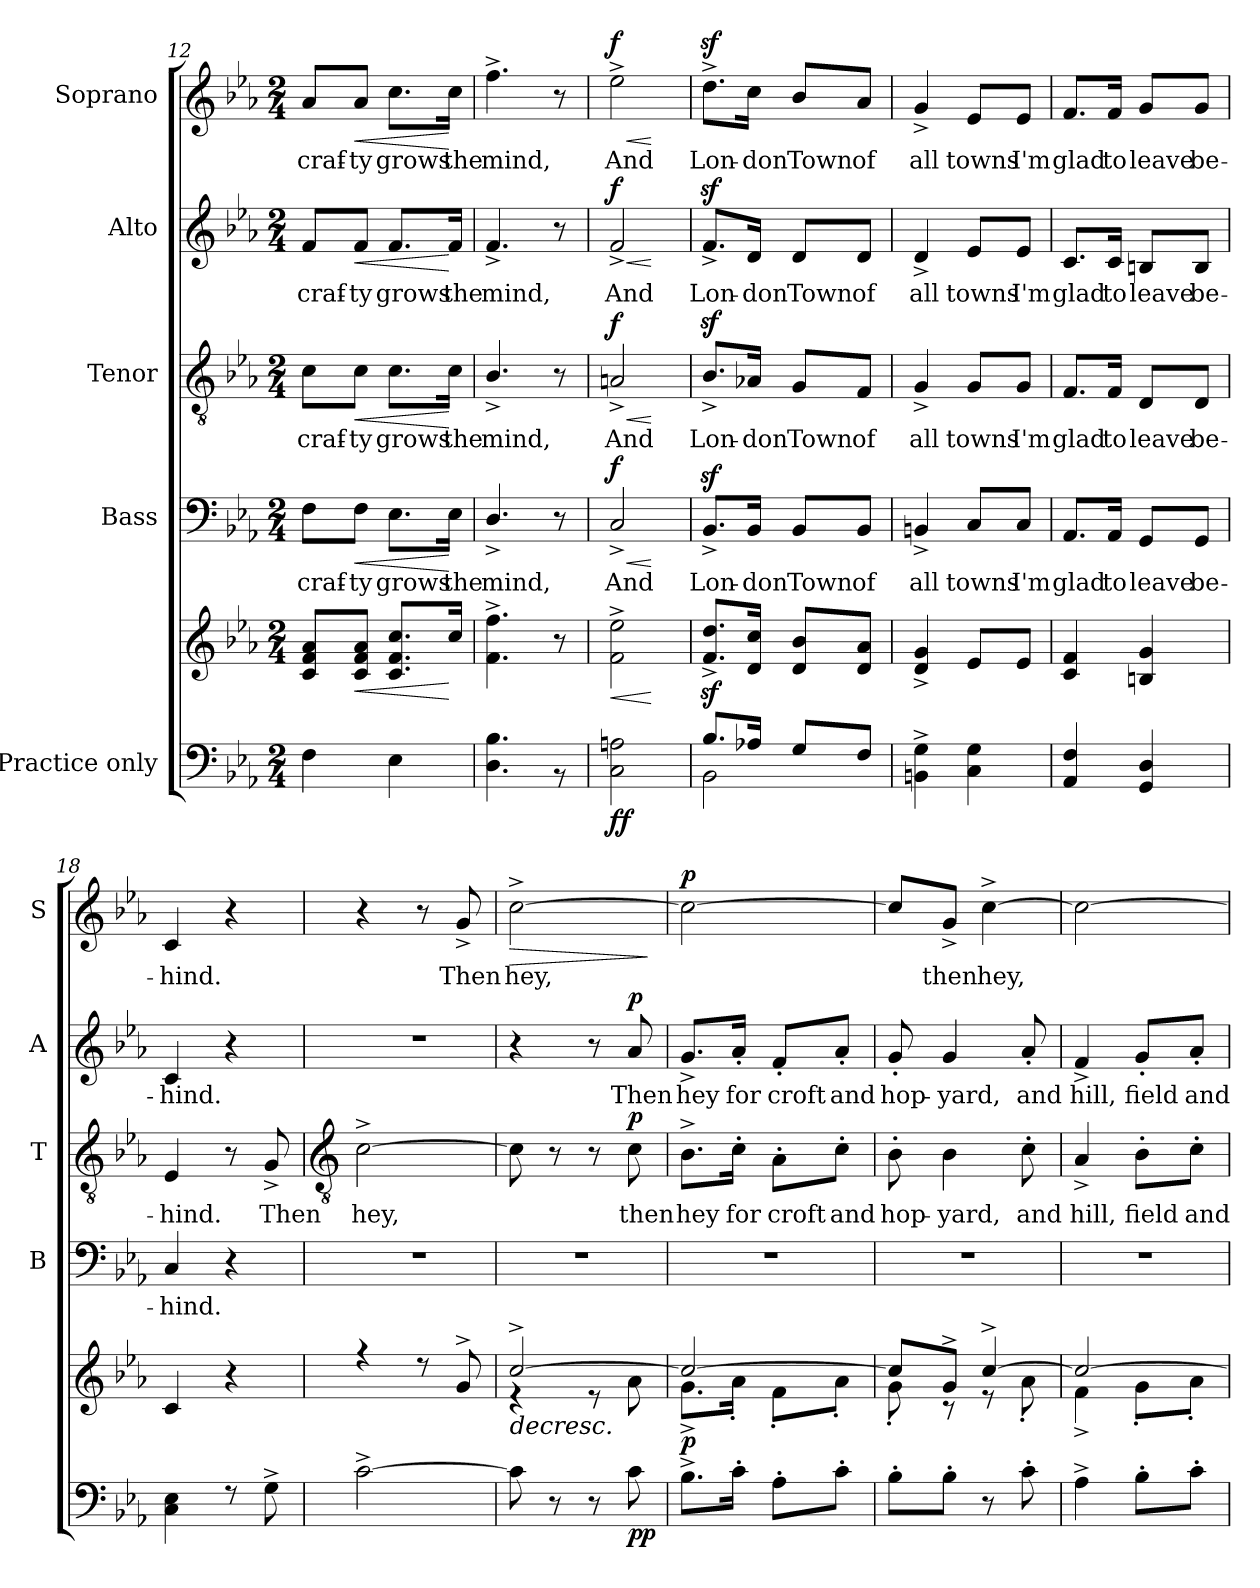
**kern	**kern	**dynam	**kern	**text	**dynam	**kern	**text	**dynam	**kern	**text	**dynam	**kern	**text	**dynam
*part5	*part5	*part5	*part4	*part4	*part4	*part3	*part3	*part3	*part2	*part2	*part2	*part1	*part1	*part1
*staff6	*staff5	*staff5/6	*staff4	*staff4	*staff4	*staff3	*staff3	*staff3	*staff2	*staff2	*staff2	*staff1	*staff1	*staff1
*I"Practice only	*	*	*I"Bass	*	*	*I"Tenor	*	*	*I"Alto	*	*	*I"Soprano	*	*
*	*	*	*I'B	*	*	*I'T	*	*	*I'A	*	*	*I'S	*	*
!!LO:LB:g=z
*clefF4	*clefG2	*	*clefF4	*	*	*clefGv2	*	*	*clefG2	*	*	*clefG2	*	*
*k[b-e-a-]	*k[b-e-a-]	*	*k[b-e-a-]	*	*	*k[b-e-a-]	*	*	*k[b-e-a-]	*	*	*k[b-e-a-]	*	*
*E-:	*E-:	*	*E-:	*	*	*E-:	*	*	*E-:	*	*	*E-:	*	*
*M2/4	*M2/4	*	*M2/4	*	*	*M2/4	*	*	*M2/4	*	*	*M2/4	*	*
=12	=12	=12	=12	=12	=12	=12	=12	=12	=12	=12	=12	=12	=12	=12
*^	*	*	*	*	*	*	*	*	*	*	*	*	*	*
!	!	!	!	!	!LO:LY:b	!	!	!LO:LY:b	!	!	!LO:LY:b	!	!	!LO:LY:b	!
2ryy	4F\	8c 8f 8a-L	.	8F\L	craf-	.	8c\L	craf-	.	8f/L	craf-	.	8a-/L	craf-	.
!	!	!	!LO:HP:b	!	!LO:LY:b	!LO:HP:b	!	!LO:LY:b	!LO:HP:b	!	!LO:LY:b	!LO:HP:b	!	!LO:LY:b	!LO:HP:b
.	.	8c 8f 8a-J	<	8F\J	-ty	<	8c\J	-ty	<	8f/J	-ty	<	8a-/J	-ty	<
!	!	!	!	!	!LO:LY:b	!	!	!LO:LY:b	!	!	!LO:LY:b	!	!	!LO:LY:b	!
.	4E-\	8.c 8.f 8.ccL	.	8.E-\L	grows	.	8.c\L	grows	.	8.f/L	grows	.	8.cc\L	grows	.
!	!	!	!	!	!LO:LY:b	!	!	!LO:LY:b	!	!	!LO:LY:b	!	!	!LO:LY:b	!
.	.	16ccJ	[	16E-\Jk	the	[	16c\Jk	the	[	16f/Jk	the	[	16cc\Jk	the	[
=13	=13	=13	=13	=13	=13	=13	=13	=13	=13	=13	=13	=13	=13	=13	=13
!	!	!	!	!	!LO:LY:b	!	!	!LO:LY:b	!	!	!LO:LY:b	!	!	!LO:LY:b	!
2ryy	4.D\ 4.B-\	4.f^ 4.ff^	.	4.D^/	mind,	.	4.B-^/	mind,	.	4.f^	mind,	.	4.ff^	mind,	.
.	8r	8r	.	8r	.	.	8r	.	.	8r	.	.	8r	.	.
=14	=14	=14	=14	=14	=14	=14	=14	=14	=14	=14	=14	=14	=14	=14	=14
!	!	!	!LO:HP:b	!	!LO:LY:b	!LO:HP:b	!	!LO:LY:b	!LO:HP:b	!	!LO:LY:b	!LO:HP:b	!	!LO:LY:b	!LO:HP:b
!	!	!	!LO:DY:n=1:b=2	!	!	!	!	!	!	!	!	!	!	!	!
!	!	!	!LO:DY:n=2:b	!	!	!LO:DY:n=1:b	!	!	!LO:DY:n=1:b	!	!	!LO:DY:n=1:b	!	!	!LO:DY:n=1:b
2ryy	2C\ 2An\	2f^ 2ee-^	< f f	2C^	And	< f	2An^	And	< f	2f^	And	< f	2ee-^	And	< f
*v	*v	*	*	*	*	*	*	*	*	*	*	*	*	*	*
.	.	[	.	.	[	.	.	[	.	.	[	.	.	[
=15	=15	=15	=15	=15	=15	=15	=15	=15	=15	=15	=15	=15	=15	=15
*^	*	*	*	*	*	*	*	*	*	*	*	*	*	*
!	!	!	!	!	!LO:LY:b	!	!	!LO:LY:b	!	!	!LO:LY:b	!	!	!LO:LY:b	!
8.B-/L	2BB-\	8.fz<^ 8.ddz<^L	.	8.BB-z<^/L	Lon-	.	8.B-z<^/L	Lon-	.	8.fz<^/L	Lon-	.	8.ddz<^\L	Lon-	.
!	!	!	!	!	!LO:LY:b	!	!	!LO:LY:b	!	!	!LO:LY:b	!	!	!LO:LY:b	!
16A-X/J	.	16d 16ccJ	.	16BB-/Jk	-don	.	16A-X/Jk	-don	.	16d/Jk	-don	.	16cc\Jk	-don	.
!	!	!	!	!	!LO:LY:b	!	!	!LO:LY:b	!	!	!LO:LY:b	!	!	!LO:LY:b	!
8G/L	.	8d/ 8b-/L	.	8BB-/L	Town	.	8G/L	Town	.	8d/L	Town	.	8b-/L	Town	.
!	!	!	!	!	!LO:LY:b	!	!	!LO:LY:b	!	!	!LO:LY:b	!	!	!LO:LY:b	!
8F/J	.	8d 8a-J	.	8BB-/J	of	.	8F/J	of	.	8d/J	of	.	8a-/J	of	.
=16	=16	=16	=16	=16	=16	=16	=16	=16	=16	=16	=16	=16	=16	=16	=16
!	!LO:N:vis=1	!	!	!	!LO:LY:b	!	!	!LO:LY:b	!	!	!LO:LY:b	!	!	!LO:LY:b	!
4BBn\^ 4G\^	2ryy	4d^ 4g^	.	4BBn^	all	.	4G^	all	.	4d^	all	.	4g^	all	.
!	!	!	!	!	!LO:LY:b	!	!	!LO:LY:b	!	!	!LO:LY:b	!	!	!LO:LY:b	!
4C\ 4G\	.	8e-L	.	8C/L	towns	.	8G/L	towns	.	8e-/L	towns	.	8e-/L	towns	.
!	!	!	!	!	!LO:LY:b	!	!	!LO:LY:b	!	!	!LO:LY:b	!	!	!LO:LY:b	!
.	.	8e-J	.	8C/J	I'm	.	8G/J	I'm	.	8e-/J	I'm	.	8e-/J	I'm	.
=17	=17	=17	=17	=17	=17	=17	=17	=17	=17	=17	=17	=17	=17	=17	=17
!	!LO:N:vis=1	!	!	!	!LO:LY:b	!	!	!LO:LY:b	!	!	!LO:LY:b	!	!	!LO:LY:b	!
4AA-/ 4F/	2ryy	4c 4f	.	8.AA-/L	glad	.	8.F/L	glad	.	8.c/L	glad	.	8.f/L	glad	.
!	!	!	!	!	!LO:LY:b	!	!	!LO:LY:b	!	!	!LO:LY:b	!	!	!LO:LY:b	!
.	.	.	.	16AA-/Jk	to	.	16F/Jk	to	.	16c/Jk	to	.	16f/Jk	to	.
!	!	!	!	!	!LO:LY:b	!	!	!LO:LY:b	!	!	!LO:LY:b	!	!	!LO:LY:b	!
4GG/ 4D/	.	4Bn 4g	.	8GG/L	leave	.	8D/L	leave	.	8Bn/L	leave	.	8g/L	leave	.
!	!	!	!	!	!LO:LY:b	!	!	!LO:LY:b	!	!	!LO:LY:b	!	!	!LO:LY:b	!
.	.	.	.	8GG/J	be-	.	8D/J	be-	.	8B/J	be-	.	8g/J	be-	.
=18	=18	=18	=18	=18	=18	=18	=18	=18	=18	=18	=18	=18	=18	=18	=18
!	!LO:N:vis=1	!	!	!	!LO:LY:b	!	!	!LO:LY:b	!	!	!LO:LY:b	!	!	!LO:LY:b	!
4C\ 4E-\	2ryy	4c	.	4C	-hind.	.	4E-	-hind.	.	4c	-hind.	.	4c	-hind.	.
8r	.	4r	.	4r	.	.	8r	.	.	4r	.	.	4r	.	.
!	!	!	!	!	!	!	!	!LO:LY:b	!	!	!	!	!	!	!
8G^\	.	.	.	.	.	.	8G^	Then	.	.	.	.	.	.	.
*v	*v	*	*	*	*	*	*	*	*	*	*	*	*	*	*
!!LO:LB:g=z
=19	=19	=19	=19	=19	=19	=19	=19	=19	=19	=19	=19	=19	=19	=19
*	*	*	*	*	*	*clefGv2	*	*	*	*	*	*	*	*
*	*^	*	*	*	*	*	*	*	*	*	*	*	*	*
!	!	!LO:N:vis=1	!	!LO:N:vis=1	!	!	!	!LO:LY:b	!	!LO:N:vis=1	!	!	!	!	!
[2c^	4r	2ryy	.	2r	.	.	[2c^	hey,	.	2r	.	.	4r	.	.
.	8r	.	.	.	.	.	.	.	.	.	.	.	8r	.	.
!	!	!	!	!	!	!	!	!	!	!	!	!	!	!LO:LY:b	!
.	8g^/	.	.	.	.	.	.	.	.	.	.	.	8g^	Then	.
=20	=20	=20	=20	=20	=20	=20	=20	=20	=20	=20	=20	=20	=20	=20	=20
!	!	!	!LO:HP:b	!LO:N:vis=1	!	!	!	!	!	!	!	!	!	!LO:LY:b	!LO:HP:b
8c]	[2cc^/	4r	>	2r	.	.	8c]	.	.	4r	.	.	[2cc^	hey,	>
8r	.	.	.	.	.	.	8r	.	.	.	.	.	.	.	.
8r	.	8r	.	.	.	.	8r	.	.	8r	.	.	.	.	.
!	!	!	!LO:DY:b=2	!	!	!	!	!LO:LY:b	!	!	!LO:LY:b	!	!	!	!
!	!	!	!LO:DY:n=1:b	!	!	!	!	!	!LO:DY:b	!	!	!LO:DY:b	!	!	!
8c	.	8a-\	p p	.	.	.	8c	then	p	8a-	Then	p	.	.	.
*	*v	*v	*	*	*	*	*	*	*	*	*	*	*	*	*
.	.	]	.	.	.	.	.	.	.	.	.	.	.	]
=21	=21	=21	=21	=21	=21	=21	=21	=21	=21	=21	=21	=21	=21	=21
*	*^	*	*	*	*	*	*	*	*	*	*	*	*	*
!	!	!	!LO:DY:b	!LO:N:vis=1	!	!	!	!LO:LY:b	!	!	!LO:LY:b	!	!	!	!LO:DY:b
8.B-^L	2cc/_	8.g^\L	p	2r	.	.	8.B-^\L	hey	.	8.g^/L	hey	.	2cc_	.	p
!	!	!	!	!	!	!	!	!LO:LY:b	!	!	!LO:LY:b	!	!	!	!
16c'J	.	16a-'\J	.	.	.	.	16c'\Jk	for	.	16a-'/Jk	for	.	.	.	.
!	!	!	!	!	!	!	!	!LO:LY:b	!	!	!LO:LY:b	!	!	!	!
8A-'L	.	8f'\L	.	.	.	.	8A-'\L	croft	.	8f'/L	croft	.	.	.	.
!	!	!	!	!	!	!	!	!LO:LY:b	!	!	!LO:LY:b	!	!	!	!
8c'J	.	8a-'\J	.	.	.	.	8c'\J	and	.	8a-'/J	and	.	.	.	.
=22	=22	=22	=22	=22	=22	=22	=22	=22	=22	=22	=22	=22	=22	=22	=22
!	!	!	!	!LO:N:vis=1	!	!	!	!LO:LY:b	!	!	!LO:LY:b	!	!	!	!
8B-'L	8cc/L]	8g'\	.	2r	.	.	8B-'	hop-	.	8g'	hop-	.	8cc/L]	.	.
!	!	!	!	!	!	!	!	!LO:LY:b	!	!	!LO:LY:b	!	!	!LO:LY:b	!
8B-'J	8g^/J	8r	.	.	.	.	4B-	-yard,	.	4g	-yard,	.	8g^/J	then	.
!	!	!	!	!	!	!	!	!	!	!	!	!	!	!LO:LY:b	!
8r	[4cc^/	8r	.	.	.	.	.	.	.	.	.	.	[4cc^	hey,	.
!	!	!	!	!	!	!	!	!LO:LY:b	!	!	!LO:LY:b	!	!	!	!
8c'	.	8a-'\	.	.	.	.	8c'	and	.	8a-'	and	.	.	.	.
=23	=23	=23	=23	=23	=23	=23	=23	=23	=23	=23	=23	=23	=23	=23	=23
!	!	!	!	!LO:N:vis=1	!	!	!	!LO:LY:b	!	!	!LO:LY:b	!	!	!	!
4A-^	2cc/_	4f^\	.	2r	.	.	4A-^	hill,	.	4f^	hill,	.	2cc_	.	.
!	!	!	!	!	!	!	!	!LO:LY:b	!	!	!LO:LY:b	!	!	!	!
8B-'L	.	8g'\L	.	.	.	.	8B-'\L	field	.	8g'/L	field	.	.	.	.
!	!	!	!	!	!	!	!	!LO:LY:b	!	!	!LO:LY:b	!	!	!	!
8c'J	.	8a-'\J	.	.	.	.	8c'\J	and	.	8a-'/J	and	.	.	.	.
*	*v	*v	*	*	*	*	*	*	*	*	*	*	*	*	*
=	=	=	=	=	=	=	=	=	=	=	=	=	=	=
*-	*-	*-	*-	*-	*-	*-	*-	*-	*-	*-	*-	*-	*-	*-
